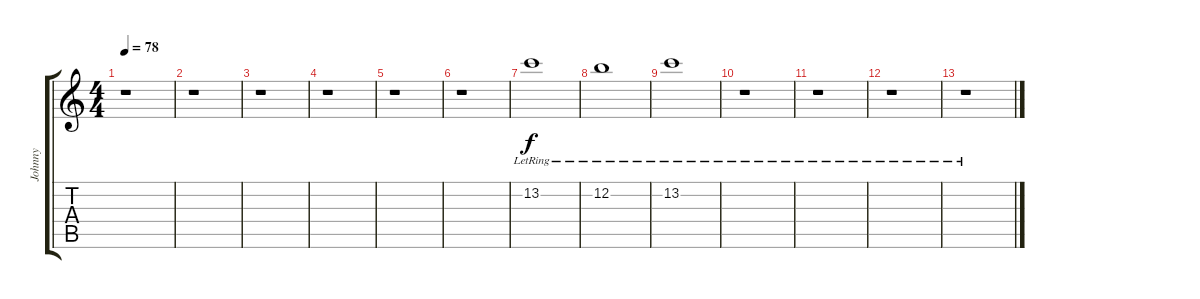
\track ("Johnny" "Johnny") {instrument electricguitarclean}
\staff {score tabs}
\tuning (E4 B3 G3 D3 A2 E2) {hide}
\ts (4 4)
\tempo 78
\clef g2
\ks c
r.1{dy f} |
r.1 |
r.1 |
r.1 |
r.1 |
r.1 |
13.2{lr}.1{instrument electricguitarjazz} |
12.2{lr}.1{instrument electricguitarjazz} |
13.2{lr}.1{instrument electricguitarjazz} |
r.1 |
r.1 |
r.1 |
r.1
